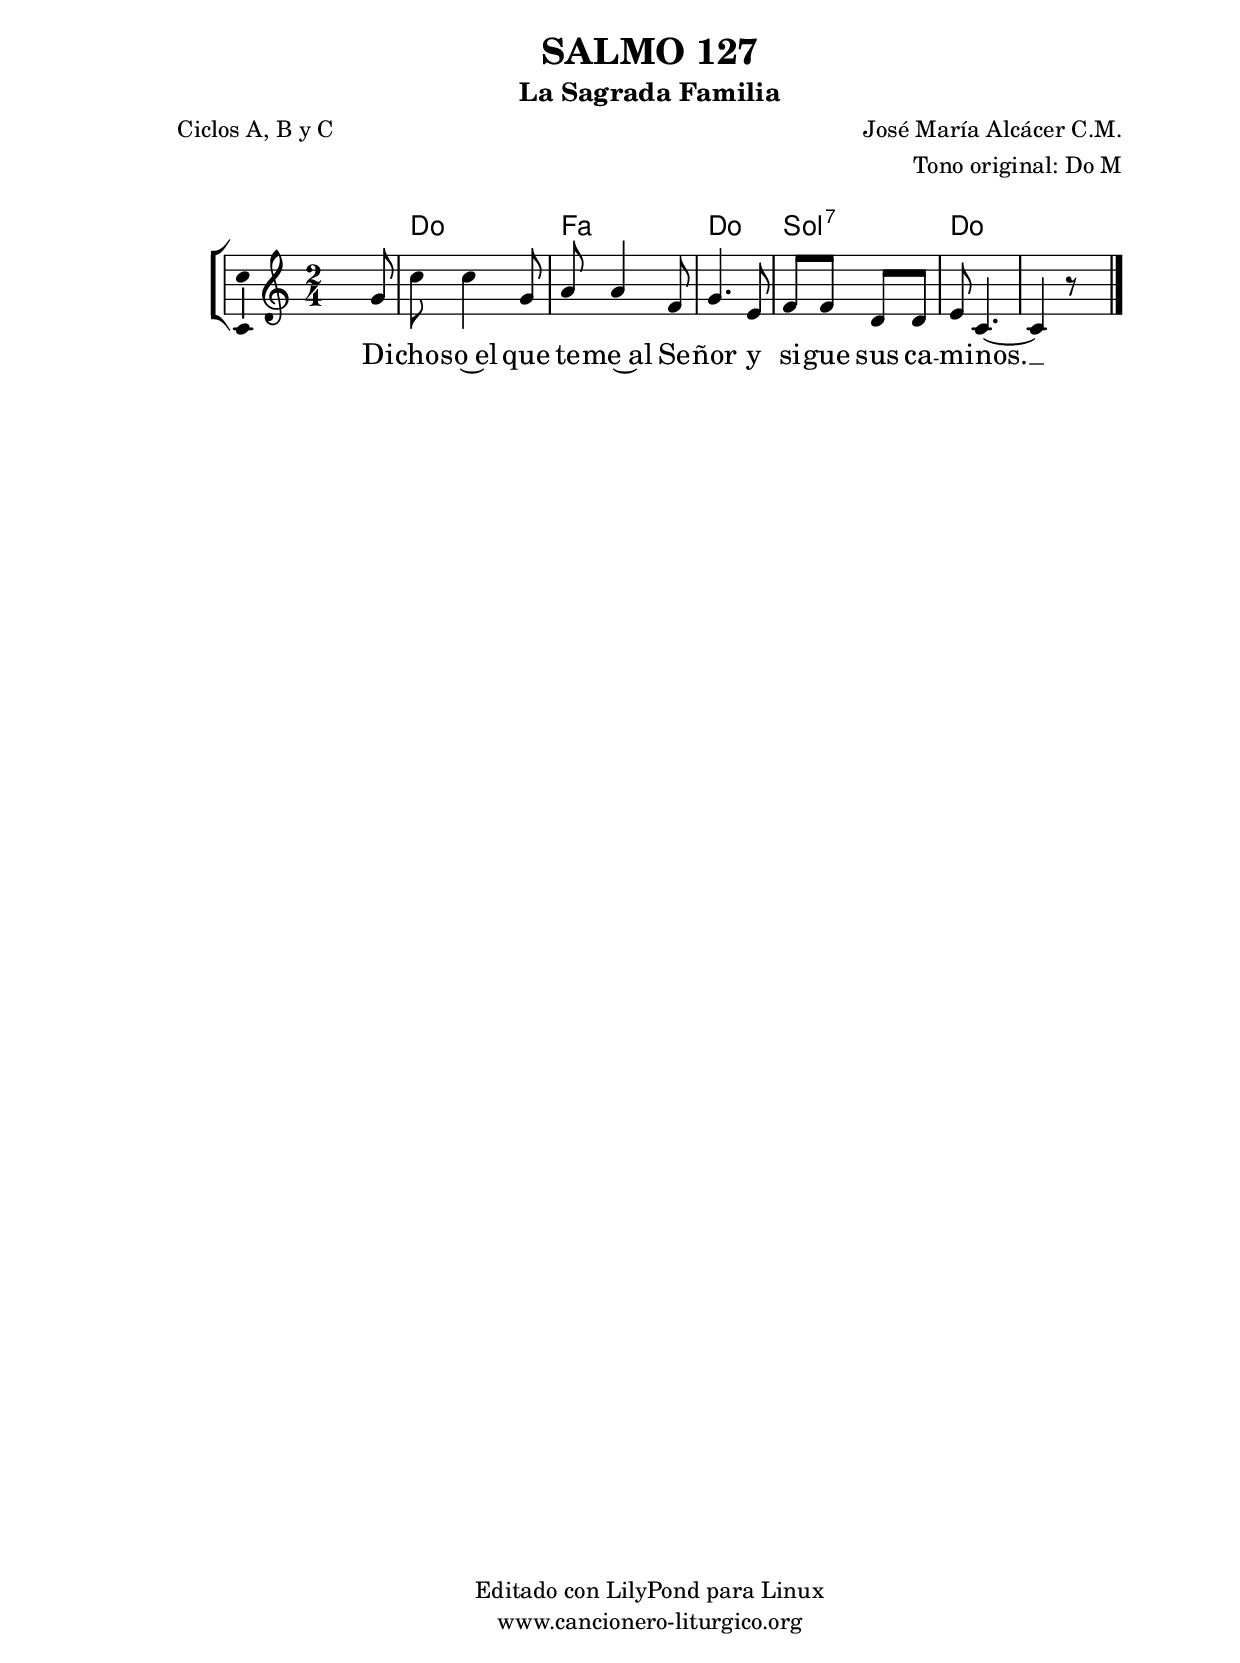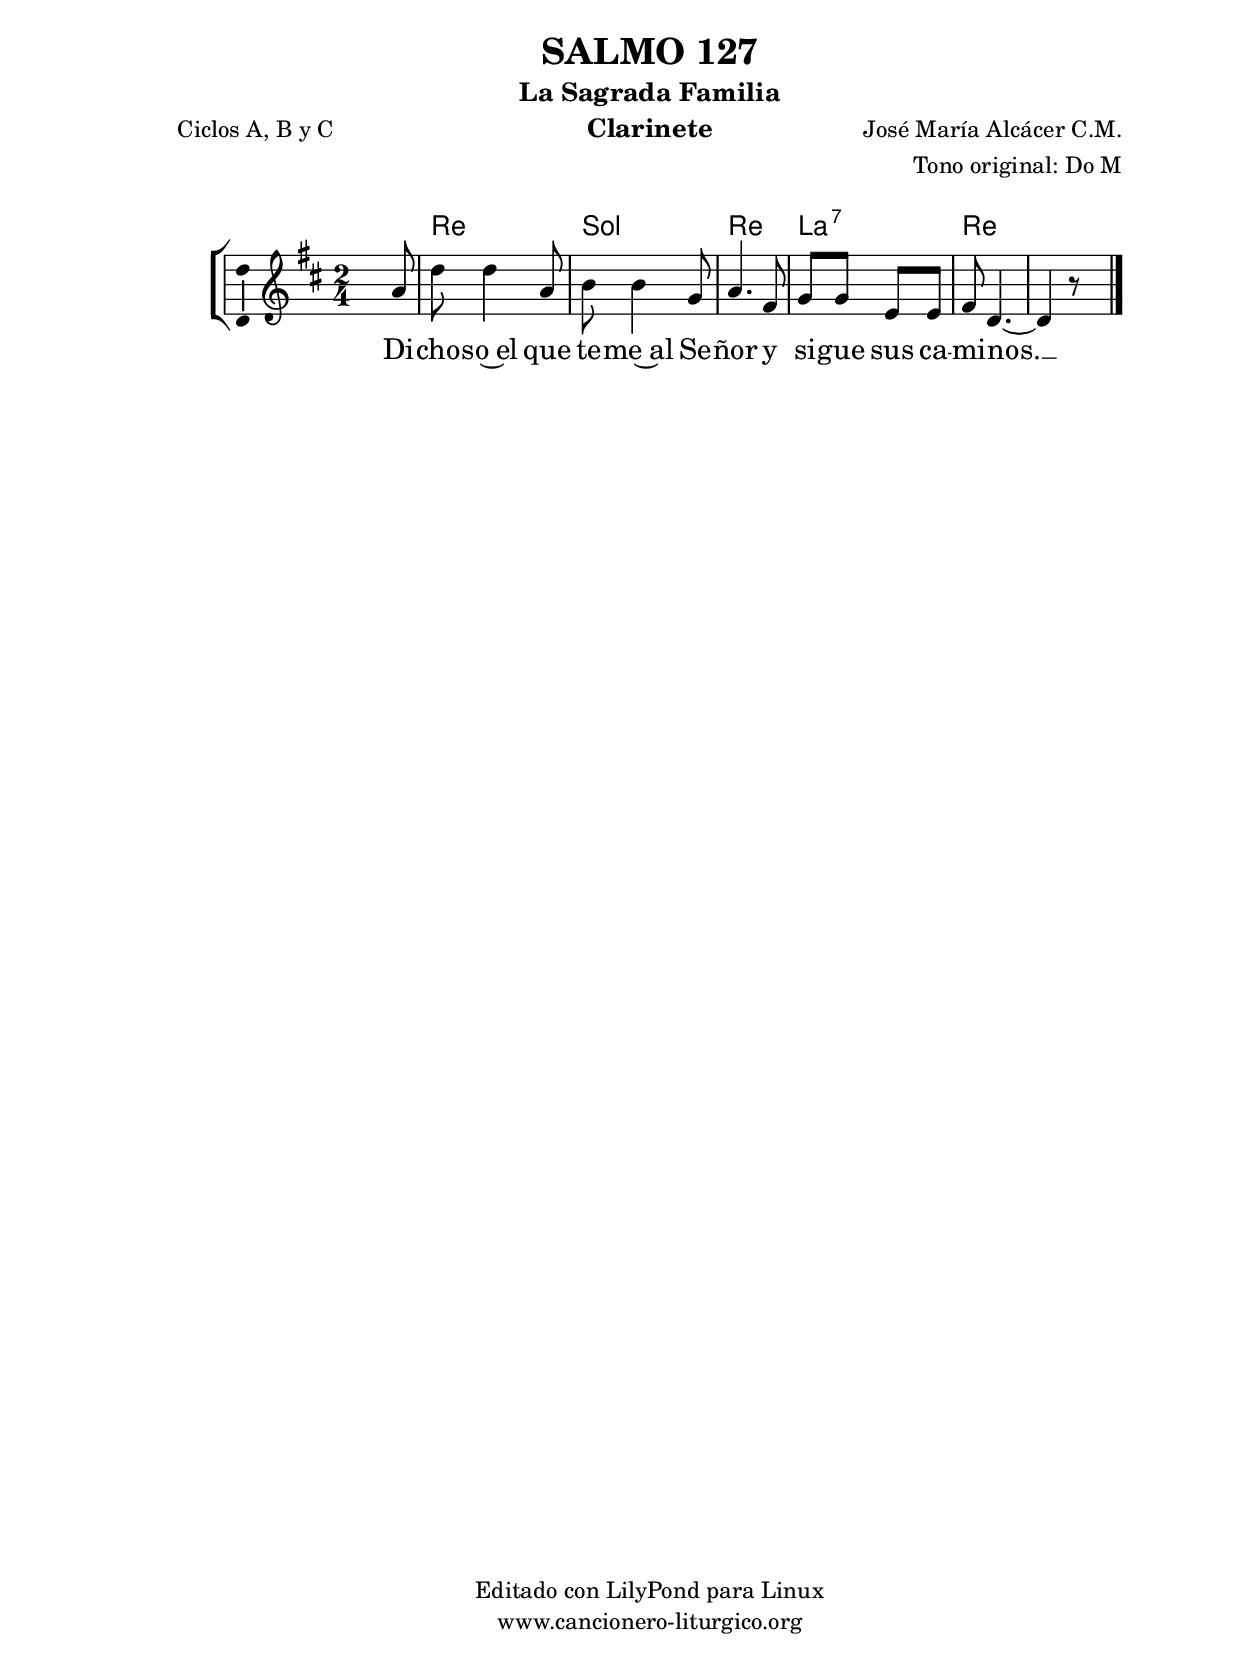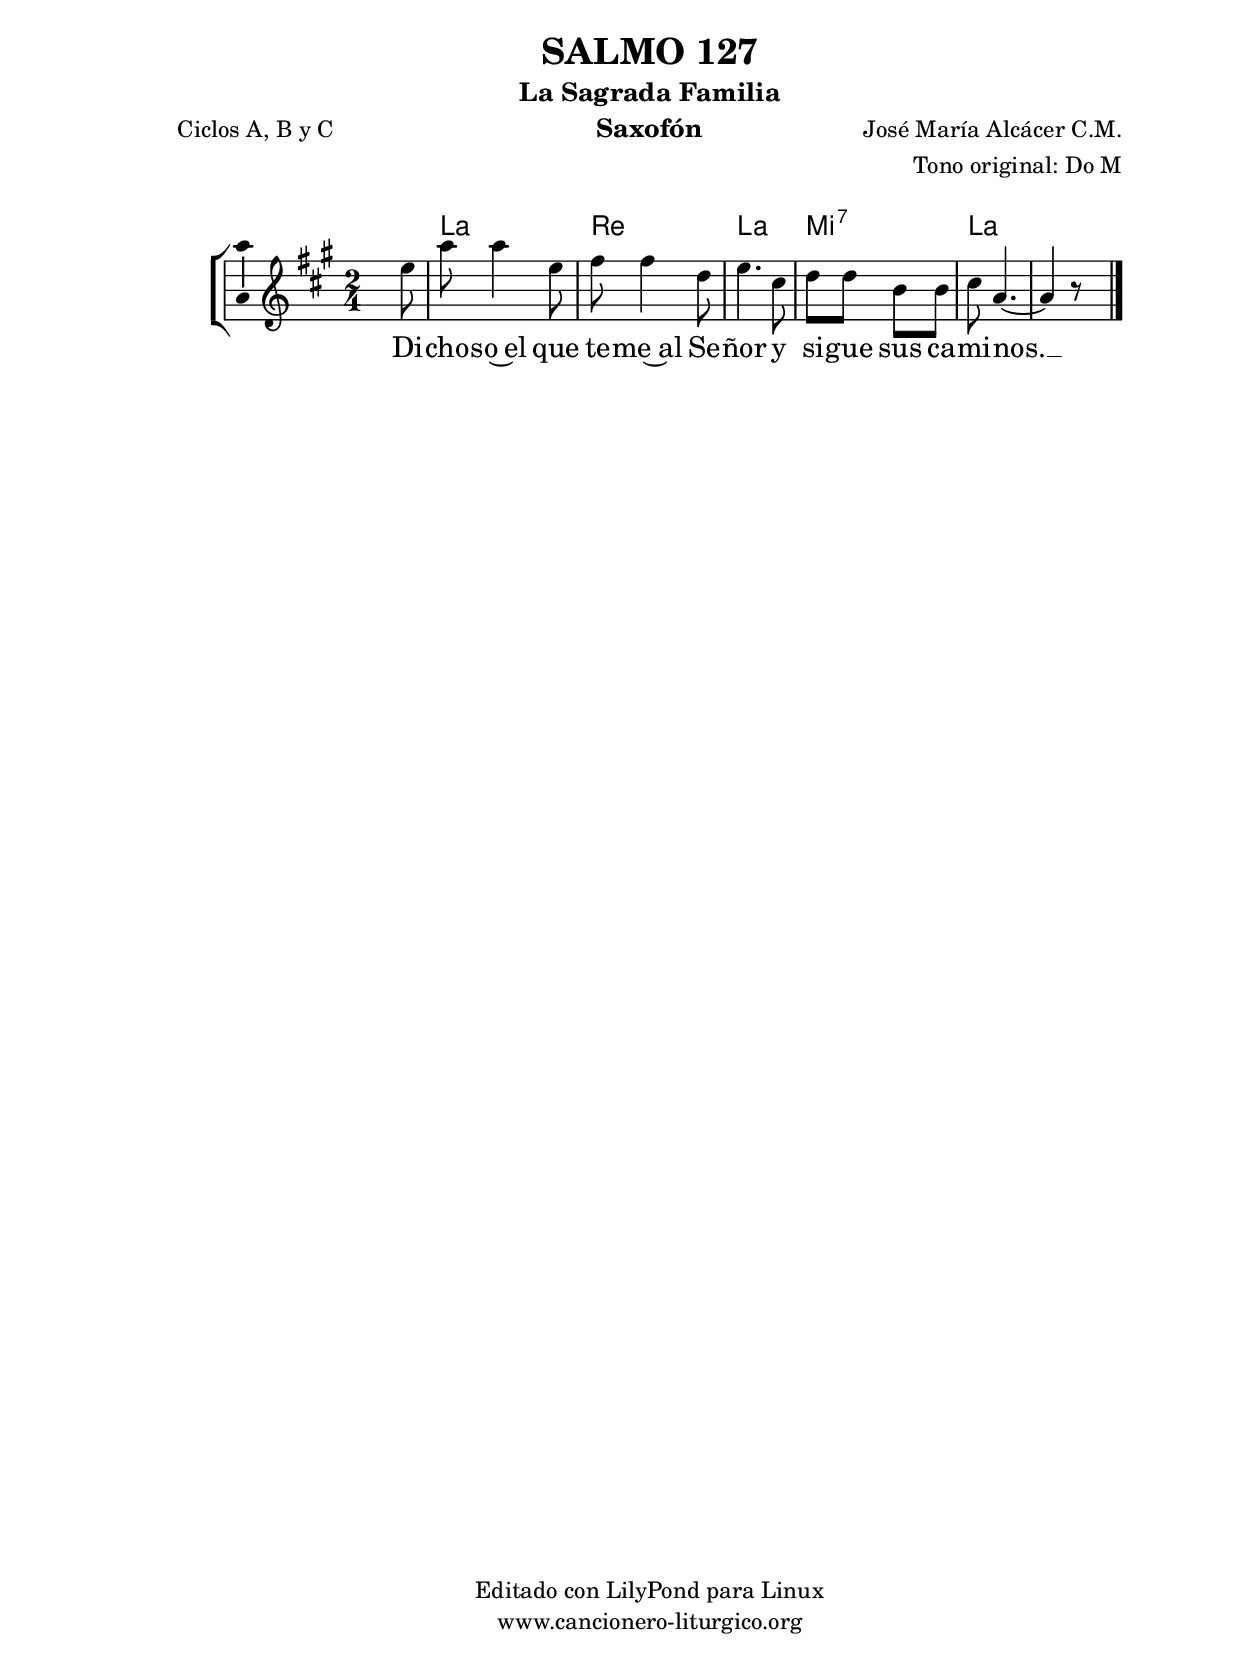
%
%para convertir .midi en .wav:
%timidity filename.midi -Ow -o finename.wav
%
%
%Para convertir de .wav a .mp3:
%lame -h -m j filename.wav
%
%
%para escuchar el midi:
%timidity nombrefichero.midi
%


%versión de lilypond para la que se ha escrito esta partitura:
\version "2.16.0"

	%Tamaño papel
	#(set-default-paper-size "a4")
	%Tamaño partitura
	#(set-global-staff-size 20)
	%No responde al pulsar sobre una nota
	#(ly:set-option 'point-and-click #f)

%parámetros del encabezamiento:
\header {
	title = "SALMO 127"
	subtitle = "La Sagrada Familia"
	composer = "José María Alcácer C.M."
	poet = "Ciclos A, B y C"
	meter = ""
	arranger = "Tono original: Do M"
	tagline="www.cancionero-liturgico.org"
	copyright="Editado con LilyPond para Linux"
	tiempo = "Navidad"
	usos = "Salmo"
	letra = "Dichoso el que teme al Señor y sigue sus caminos."
	}

%parámetros asociados al papel:
\paper  {
	oddHeaderMarkup = \markup {\fill-line { \on-the-fly #not-first-page \fromproperty #'header:title \on-the-fly #not-first-page \fromproperty #'header:composer }}
	evenHeaderMarkup = \markup {\fill-line { \fromproperty #'header:composer \fromproperty #'header:title }}
	#(set-paper-size "a4")
	print-page-number = ##f
	first-page-number = 1
	print-first-page-number = ##f
%	head-separation = 3.0 \cm
	top-margin = 2.0 \cm
	bottom-margin = 0.5\cm
%%%	bottom-margin = -1.0\cm
	left-margin = 3.0 \cm
	line-width = 16.0 \cm 
	indent = 8\mm
	interscoreline = 2.\mm
	between-system-space = 15\mm
%	para que las partituras no llenen la hoja:
	ragged-bottom = ##t
%	idem para la última hoja:
	ragged-last-bottom = ##f
%	para que las partituras llenen el ancho del papel:
	ragged-last = ##f
	after-title-space = 2.5 \cm
%page-count=1
%system-count=8

	%Flexible Vertical Spacing
%	markup-markup-spacing =
%	#'((basic-distance . 15) (minimum-distance . 15) (padding . 3))
	markup-system-spacing =
	#'((basic-distance . 15) (minimum-distance . 15) (padding . 3))
	system-system-spacing =
	#'((basic-distance . 15) (minimum-distance . 15) (padding . 3))
	score-system-spacing =
	#'((basic-distance . 15) (minimum-distance . 15) (padding . 5))
%	top-system-spacing = % header
%	#'((basic-distance . 8) (minimum-distance . 0) (padding . 3))
%	top-markup-spacing =
%	#'((basic-distance . 20) (minimum-distance . 20) (padding . 3))
	last-bottom-spacing = % footer
	#'((basic-distance . 5) (minimum-distance . 5) (padding . 3))
%	score-markup-spacing =
%	#'((basic-distance . 16) (minimum-distance . 13) (padding . 3))

	}


%parámetros que afectan a toda la partitura:
global =  {
	%clave de sol (G):
	\clef G
	%armadura:
%	\transpose f e
	\key c \major
	\tempo 4=88
	\set Score.tempoHideNote = ##t
	}


acordes = {
	\italianChords
	\chordmode {
%	\transpose f e
{

s2
c2 f c g:7 c s

	}
	}
}

melodia = 
%	\transpose f e
{
	\relative c''{

\time 2/4
s4 s8 g8
c8 c4 g8
a8 a4 f8
g4. e8
f8 f d d
e8 c4.~
c4 r8 s8

	\bar "|."
	}
	}


texto = \lyricmode {
Di -- cho -- so~el que te -- me~al Se -- ñor
y si -- gue sus ca -- mi -- nos. __
	}


acordesStaff = \context ChordNames = acordesStaff <<
	\set chordChanges = ##t
	\acordes
	>>


vozStaff = \context Voice = vozStaff
\with {\consists "Ambitus_engraver"}
<<
%	\set Staff.instrumentName = ""
%	\set Staff.shortInstrumentName = ""
%	\set Staff.midiInstrument = #"clarinet"
%	\set Staff.midiInstrument = #"cello"
%	\set Staff.midiInstrument = #"flute"
	\set Staff.midiInstrument = #"electric guitar (jazz)"
%	\set Staff.midiInstrument = #"english horn"
%	\set Staff.midiInstrument = #"violin"
%	\set Staff.midiInstrument = #"glockenspiel"
	\set Staff.midiMinimumVolume = #0.7
	\set Staff.midiMaximumVolume = #0.9
	\global
	\melodia
	>>


textoStaff = \context Lyrics = textoStaff <<
	\lyricsto vozStaff \texto
	>>

\book {
	\score {
		\context ChoirStaff {
			\override StaffGroup.SystemStartBracket #'collapse-height = #1
			\override Score.SystemStartBar #'collapse-height = #1
			<<
			\acordesStaff
			\vozStaff
			\textoStaff
			>>
			}
		\layout {
	    		\context {
				\Lyrics
				\override LyricText #'font-size = #2
				}
	   		 \context {
				\Score
				%fontSize = #3
				\override StaffSymbol #'staff-space = #(magstep +3)
				%\override Beam #'thickness = #0.55
				%\override SpacingSpanner #'spacing-increment = #1.0
				%\override Slur #'height-limit = #1.5
				}
			}
		}
	\score {
		\unfoldRepeats
		\context ChoirStaff {
			<<
			\acordesStaff
			\vozStaff
			>>
			}
		\midi {
	  		\context {
	  			\Score
				tempoWholesPerMinute = #(ly:make-moment 70 4)
				}
			}
		}
	}

%Partitura para clarinete
#(define output-suffix "C")
\book {
	\header{
		instrument = "Clarinete"
		}
	\score {
		\context ChoirStaff {
			\override StaffGroup.SystemStartBracket #'collapse-height = #1
			\override Score.SystemStartBar #'collapse-height = #1
\transpose c d
			<<
			\acordesStaff
			\vozStaff
			\textoStaff
			>>
			}
		\layout {
	    		\context {
				\Lyrics
				\override LyricText #'font-size = #2
				}
	   		 \context {
				\Score
				%fontSize = #3
				\override StaffSymbol #'staff-space = #(magstep +3)
				%\override Beam #'thickness = #0.55
				%\override SpacingSpanner #'spacing-increment = #1.0
				%\override Slur #'height-limit = #1.5
				}
			}
		}
	}

%Partitura para saxofón
#(define output-suffix "S")
\book {
	\header{
		instrument = "Saxofón"
		}
	\score {
		\context ChoirStaff {
			\override StaffGroup.SystemStartBracket #'collapse-height = #1
			\override Score.SystemStartBar #'collapse-height = #1
\transpose c a
			<<
			\acordesStaff
			\vozStaff
			\textoStaff
			>>
			}
		\layout {
	    		\context {
				\Lyrics
				\override LyricText #'font-size = #2
				}
	   		 \context {
				\Score
				%fontSize = #3
				\override StaffSymbol #'staff-space = #(magstep +3)
				%\override Beam #'thickness = #0.55
				%\override SpacingSpanner #'spacing-increment = #1.0
				%\override Slur #'height-limit = #1.5
				}
			}
		}
	}

